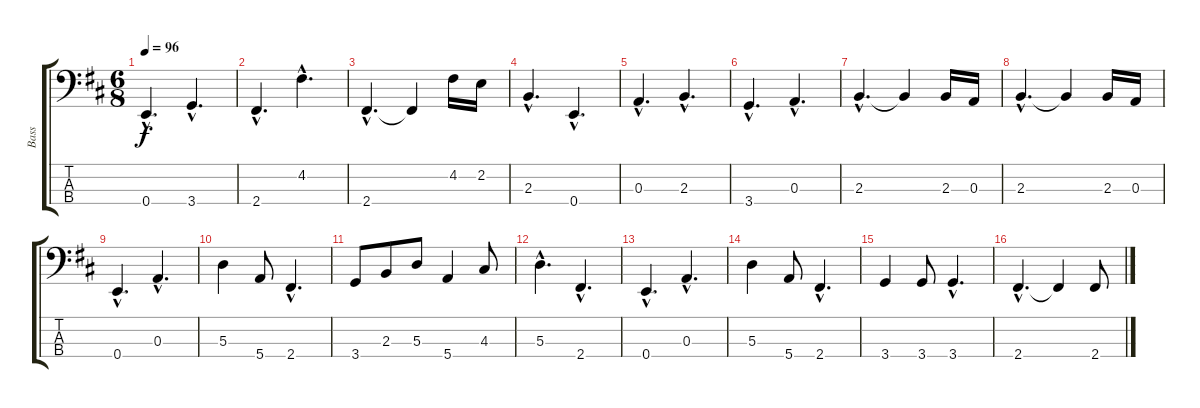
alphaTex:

\track ("Bass" "Bass") {instrument electricbassfinger}
\staff {score tabs}
\tuning (G2 D2 A1 E1) {hide}
\ts (6 8)
\tempo 96
\clef f4
\ks bminor
0.4{hac}.4{d dy f} 3.4{hac}.4{d} |
2.4{hac}.4{d} 4.2{hac}.4{d} |
2.4{hac}.4{d} 2.4{t}.4 4.2.16 2.2.16 |
2.3{hac}.4{d} 0.4{hac}.4{d} |
0.3{hac}.4{d} 2.3{hac}.4{d} |
3.4{hac}.4{d} 0.3{hac}.4{d} |
2.3{hac}.4{d} 2.3{t}.4 2.3.16 0.3.16 |
2.3{hac}.4{d} 2.3{t}.4 2.3.16 0.3.16 |
0.4{hac}.4{d} 0.3{hac}.4{d} |
5.3.4 5.4.8 2.4{hac}.4{d} |
3.4.8 2.3.8 5.3.8 5.4.4 4.3.8 |
5.3{hac}.4{d} 2.4{hac}.4{d} |
0.4{hac}.4{d} 0.3{hac}.4{d} |
5.3.4 5.4.8 2.4{hac}.4{d} |
3.4.4 3.4.8 3.4{hac}.4{d} |
2.4{hac}.4{d} 2.4{t}.4 2.4.8
